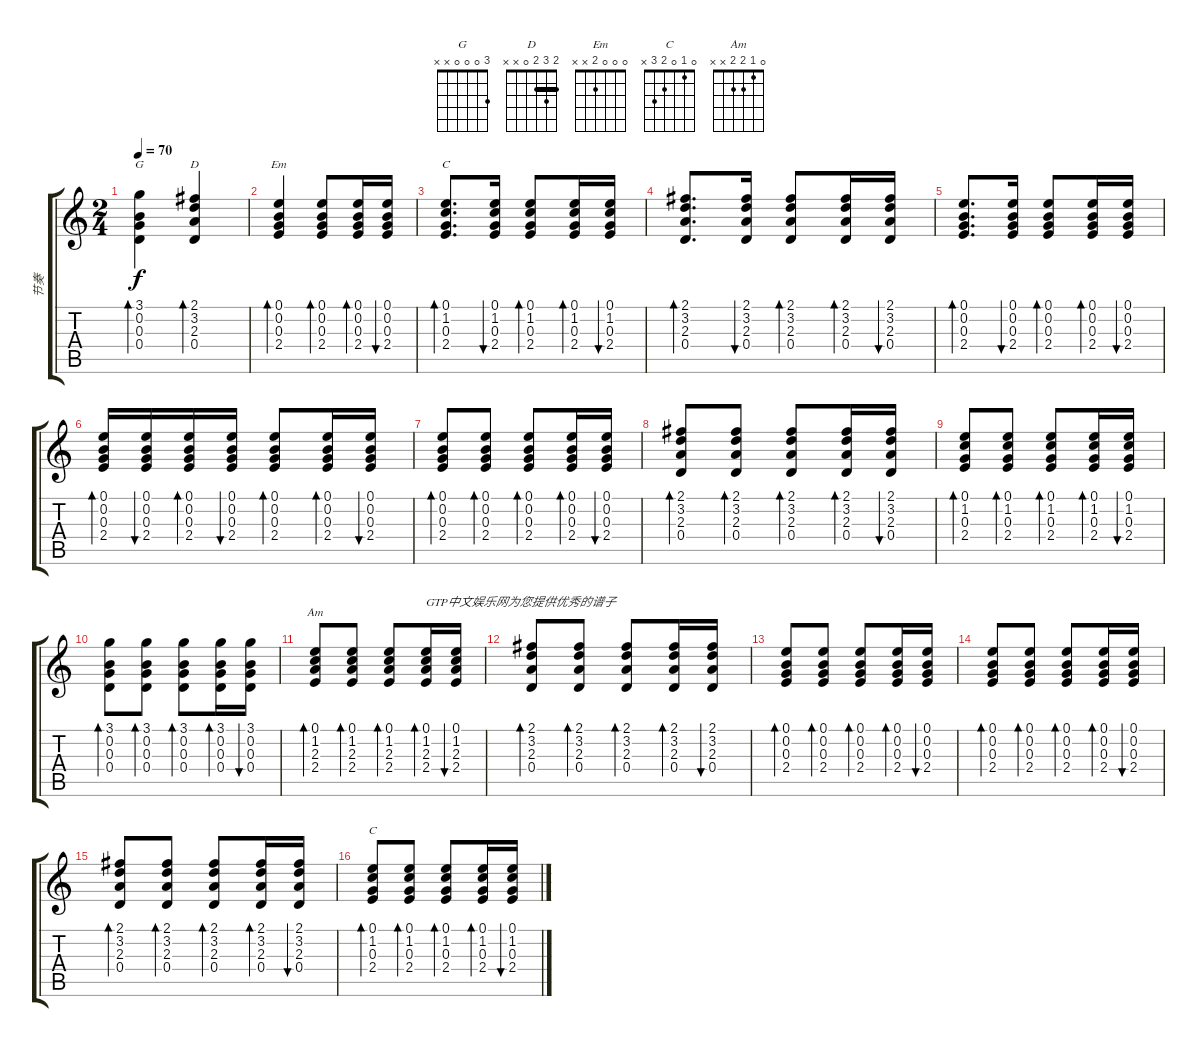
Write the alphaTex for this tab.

\track ("节奏" "节奏") {instrument acousticguitarnylon}
\staff {score tabs}
\tuning (E4 B3 G3 D3 A2 E2) {hide}
\chord ("G" 3 0 0 0 x x)
\chord ("D" 2 3 2 0 x x) {barre 2}
\chord ("Em" 0 0 0 2 x x)
\chord ("C" 0 1 0 2 x x)
\chord ("Am" 0 1 2 2 x x)
\chord ("C" 0 1 0 2 3 x)
\ts (2 4)
\tempo 70
\clef g2
\ks c
(3.1 0.2 0.3 0.4).4{bd 60 ch "G" dy f} (2.1 3.2 2.3 0.4).4{bd 60 ch "D"} |
(0.1 0.2 0.3 2.4).4{bd 60 ch "Em"} (0.1 0.2 0.3 2.4).8{bd 60} (0.1 0.2 0.3 2.4).16{bd 60} (0.1 0.2 0.3 2.4).16{bu 60} |
(0.1 1.2 0.3 2.4).8{d bd 60 ch "C"} (0.1 1.2 0.3 2.4).16{bu 60} (0.1 1.2 0.3 2.4).8{bd 60} (0.1 1.2 0.3 2.4).16{bd 60} (0.1 1.2 0.3 2.4).16{bu 60} |
(2.1 3.2 2.3 0.4).8{d bd 60} (2.1 3.2 2.3 0.4).16{bu 60} (2.1 3.2 2.3 0.4).8{bd 60} (2.1 3.2 2.3 0.4).16{bd 60} (2.1 3.2 2.3 0.4).16{bu 60} |
(0.1 0.2 0.3 2.4).8{d bd 60} (0.1 0.2 0.3 2.4).16{bu 60} (0.1 0.2 0.3 2.4).8{bd 60} (0.1 0.2 0.3 2.4).16{bd 60} (0.1 0.2 0.3 2.4).16{bu 60} |
(0.1 0.2 0.3 2.4).16{bd 60} (0.1 0.2 0.3 2.4).16{bu 60} (0.1 0.2 0.3 2.4).16{bd 60} (0.1 0.2 0.3 2.4).16{bu 60} (0.1 0.2 0.3 2.4).8{bd 60} (0.1 0.2 0.3 2.4).16{bd 60} (0.1 0.2 0.3 2.4).16{bu 60} |
(0.1 0.2 0.3 2.4).8{bd 30} (0.1 0.2 0.3 2.4).8{bd 30} (0.1 0.2 0.3 2.4).8{bd 30} (0.1 0.2 0.3 2.4).16{bd 30} (0.1 0.2 0.3 2.4).16{bu 30} |
(2.1 3.2 2.3 0.4).8{bd 30} (2.1 3.2 2.3 0.4).8{bd 30} (2.1 3.2 2.3 0.4).8{bd 30} (2.1 3.2 2.3 0.4).16{bd 30} (2.1 3.2 2.3 0.4).16{bu 30} |
(0.1 1.2 0.3 2.4).8{bd 30} (0.1 1.2 0.3 2.4).8{bd 30} (0.1 1.2 0.3 2.4).8{bd 30} (0.1 1.2 0.3 2.4).16{bd 30} (0.1 1.2 0.3 2.4).16{bu 30} |
(3.1 0.2 0.3 0.4).8{bd 30} (3.1 0.2 0.3 0.4).8{bd 30} (3.1 0.2 0.3 0.4).8{bd 30} (3.1 0.2 0.3 0.4).16{bd 30} (3.1 0.2 0.3 0.4).16{bu 30} |
(0.1 1.2 2.3 2.4).8{bd 30 ch "Am"} (0.1 1.2 2.3 2.4).8{bd 30} (0.1 1.2 2.3 2.4).8{bd 30} (0.1 1.2 2.3 2.4).16{bd 30 txt "GTP中文娱乐网为您提供优秀的谱子"} (0.1 1.2 2.3 2.4).16{bu 30} |
(2.1 3.2 2.3 0.4).8{bd 30} (2.1 3.2 2.3 0.4).8{bd 30} (2.1 3.2 2.3 0.4).8{bd 30} (2.1 3.2 2.3 0.4).16{bd 30} (2.1 3.2 2.3 0.4).16{bu 30} |
(0.1 0.2 0.3 2.4).8{bd 30} (0.1 0.2 0.3 2.4).8{bd 30} (0.1 0.2 0.3 2.4).8{bd 30} (0.1 0.2 0.3 2.4).16{bd 30} (0.1 0.2 0.3 2.4).16{bu 30} |
(0.1 0.2 0.3 2.4).8{bd 30} (0.1 0.2 0.3 2.4).8{bd 30} (0.1 0.2 0.3 2.4).8{bd 30} (0.1 0.2 0.3 2.4).16{bd 30} (0.1 0.2 0.3 2.4).16{bu 30} |
(2.1 3.2 2.3 0.4).8{bd 30} (2.1 3.2 2.3 0.4).8{bd 30} (2.1 3.2 2.3 0.4).8{bd 30} (2.1 3.2 2.3 0.4).16{bd 30} (2.1 3.2 2.3 0.4).16{bu 30} |
(0.1 1.2 0.3 2.4).8{bd 30 ch "C"} (0.1 1.2 0.3 2.4).8{bd 30} (0.1 1.2 0.3 2.4).8{bd 30} (0.1 1.2 0.3 2.4).16{bd 30} (0.1 1.2 0.3 2.4).16{bu 30}
